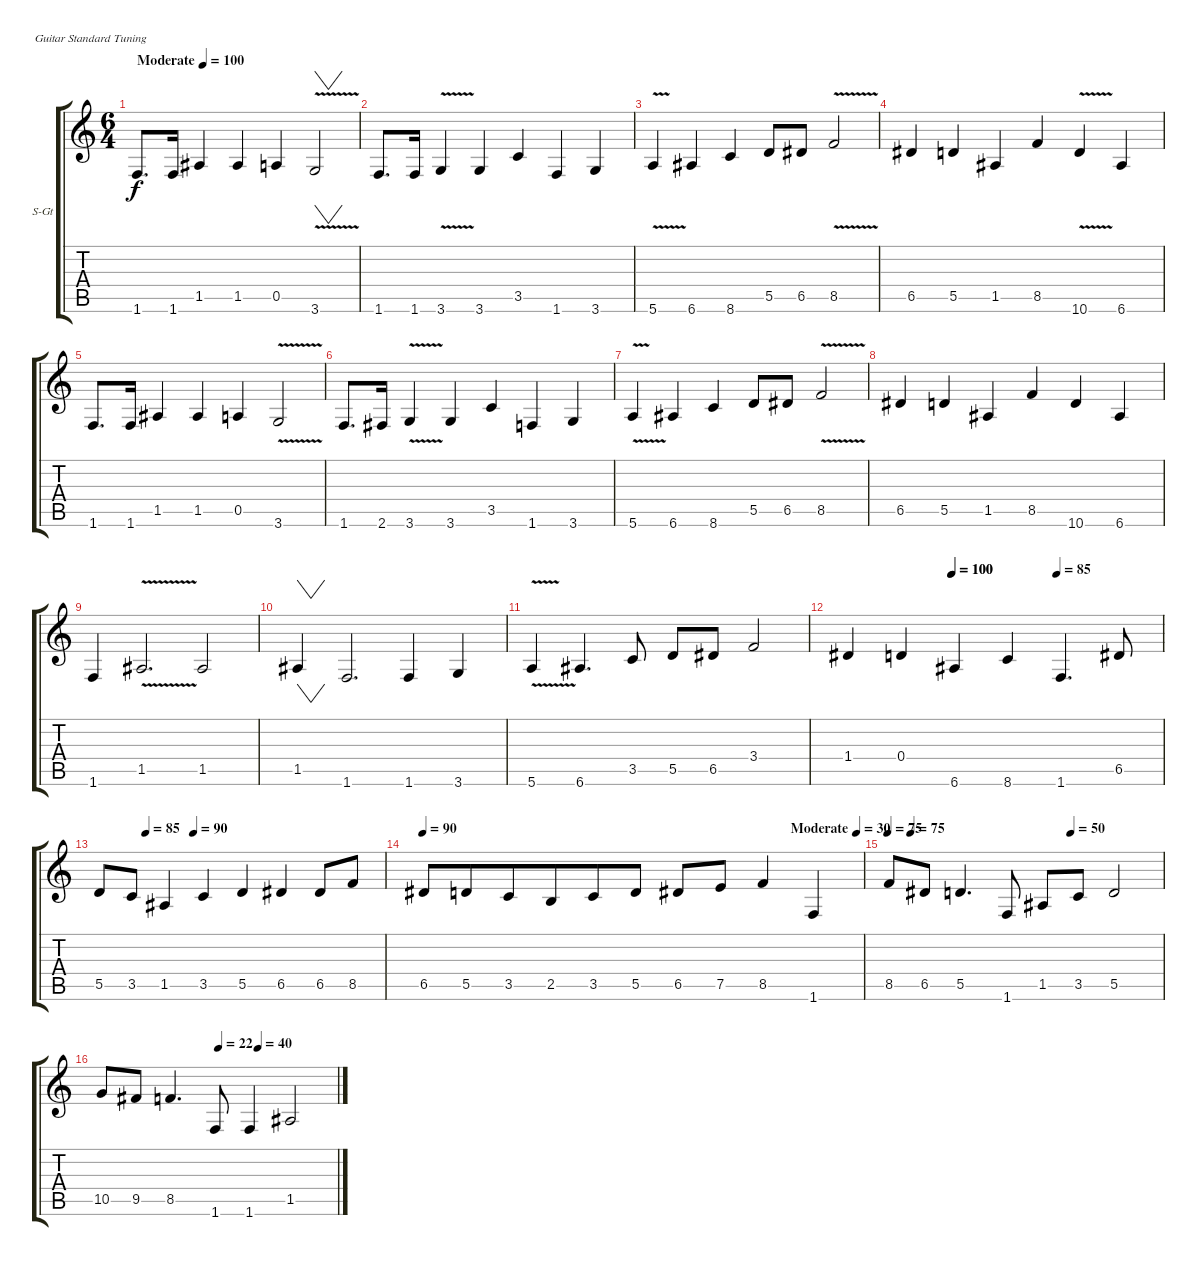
\bracketExtendMode groupsimilarinstruments
\firstSystemTrackNameOrientation horizontal
\otherSystemsTrackNameOrientation horizontal
\track ("Trumpet Bass" "S-Gt") {instrument trumpet}
\staff {score tabs}
\tuning (E4 B3 G3 D3 A2 E2)
\displaytranspose 12
\ts (6 4)
\beaming (8 6 6)
\tempo (100 "Moderate")
\clef g2
\ks c
1.6.8{d dy f instrument trumpet} 1.6.16 1.5.4 1.5.4 0.5.4 3.6{v}.2{vw} |
1.6.8{d} 1.6.16 3.6{v}.4 3.6.4 3.5.4 1.6.4 3.6.4 |
5.6{v}.4 6.6.4 8.6.4 5.5.8 6.5.8 8.5{v}.2 |
6.5.4 5.5.4 1.5.4 8.5.4 10.6{v}.4 6.6.4 |
1.6.8{d} 1.6.16 1.5.4 1.5.4 0.5.4 3.6{v}.2 |
1.6.8{d} 2.6.16 3.6{v}.4 3.6.4 3.5.4 1.6.4 3.6.4 |
5.6{v}.4 6.6.4 8.6.4 5.5.8 6.5.8 8.5{v}.2 |
6.5.4 5.5.4 1.5.4 8.5.4 10.6.4 6.6.4 |
1.6.4 1.5{v}.2{d} 1.5.2 |
1.5.4{vw} 1.6.2{d} 1.6.4 3.6.4 |
5.6{v}.4 6.6.4{d} 3.5.8 5.5.8 6.5.8 3.4.2 |
\tempo (100 0.333233)
\tempo (100 0.333333)
\tempo (85 0.666667)
1.4.4 0.4.4 6.6.4 8.6.4 1.6.4{d} 6.5.8 |
\tempo (85 0.166667)
\tempo (90 0.333333)
5.5.8 3.5.8 1.5.4 3.5.4 5.5.4 6.5.4 6.5.8 8.5.8 |
\tempo 90
\tempo (30 "Moderate" 0.833333)
6.5.8 5.5.8 3.5.8 2.5.8 3.5.8 5.5.8 6.5.8 7.5.8 8.5.4 1.6.4 |
\tempo 75
\tempo (75 0.0833333)
\tempo (50 0.666667)
8.5.8 6.5.8 5.5.4{d} 1.6.8 1.5.8 3.5.8 5.5.2 |
\tempo (22 0.5)
\tempo (40 0.666667)
10.5.8 9.5.8 8.5.4{d} 1.6.8 1.6.4 1.5.2
